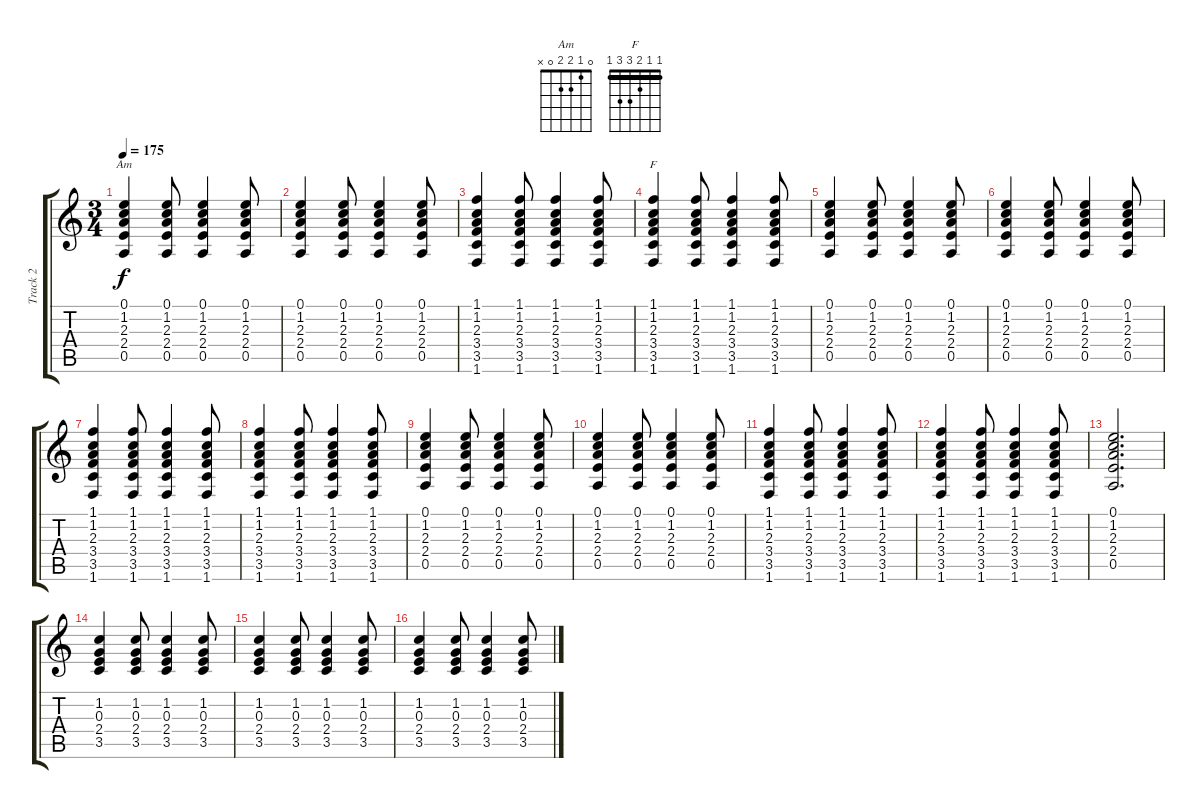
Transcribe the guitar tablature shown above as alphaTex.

\track ("Track 2" "Track 2") {instrument acousticguitarsteel}
\staff {score tabs}
\tuning (E4 B3 G3 D3 A2 E2) {hide}
\chord ("Am" 0 1 2 2 0 x)
\chord ("F" 1 1 2 3 3 1) {barre 1}
\ts (3 4)
\tempo 175
\clef g2
\ks c
(0.1 1.2 2.3 2.4 0.5).4{ch "Am" dy f} (0.1 1.2 2.3 2.4 0.5).8 (0.1 1.2 2.3 2.4 0.5).4 (0.1 1.2 2.3 2.4 0.5).8 |
(0.1 1.2 2.3 2.4 0.5).4 (0.1 1.2 2.3 2.4 0.5).8 (0.1 1.2 2.3 2.4 0.5).4 (0.1 1.2 2.3 2.4 0.5).8 |
(1.1 1.2 2.3 3.4 3.5 1.6).4 (1.1 1.2 2.3 3.4 3.5 1.6).8 (1.1 1.2 2.3 3.4 3.5 1.6).4 (1.1 1.2 2.3 3.4 3.5 1.6).8 |
(1.1 1.2 2.3 3.4 3.5 1.6).4{ch "F"} (1.1 1.2 2.3 3.4 3.5 1.6).8 (1.1 1.2 2.3 3.4 3.5 1.6).4 (1.1 1.2 2.3 3.4 3.5 1.6).8 |
(0.1 1.2 2.3 2.4 0.5).4 (0.1 1.2 2.3 2.4 0.5).8 (0.1 1.2 2.3 2.4 0.5).4 (0.1 1.2 2.3 2.4 0.5).8 |
(0.1 1.2 2.3 2.4 0.5).4 (0.1 1.2 2.3 2.4 0.5).8 (0.1 1.2 2.3 2.4 0.5).4 (0.1 1.2 2.3 2.4 0.5).8 |
(1.1 1.2 2.3 3.4 3.5 1.6).4 (1.1 1.2 2.3 3.4 3.5 1.6).8 (1.1 1.2 2.3 3.4 3.5 1.6).4 (1.1 1.2 2.3 3.4 3.5 1.6).8 |
(1.1 1.2 2.3 3.4 3.5 1.6).4 (1.1 1.2 2.3 3.4 3.5 1.6).8 (1.1 1.2 2.3 3.4 3.5 1.6).4 (1.1 1.2 2.3 3.4 3.5 1.6).8 |
(0.1 1.2 2.3 2.4 0.5).4 (0.1 1.2 2.3 2.4 0.5).8 (0.1 1.2 2.3 2.4 0.5).4 (0.1 1.2 2.3 2.4 0.5).8 |
(0.1 1.2 2.3 2.4 0.5).4 (0.1 1.2 2.3 2.4 0.5).8 (0.1 1.2 2.3 2.4 0.5).4 (0.1 1.2 2.3 2.4 0.5).8 |
(1.1 1.2 2.3 3.4 3.5 1.6).4 (1.1 1.2 2.3 3.4 3.5 1.6).8 (1.1 1.2 2.3 3.4 3.5 1.6).4 (1.1 1.2 2.3 3.4 3.5 1.6).8 |
(1.1 1.2 2.3 3.4 3.5 1.6).4 (1.1 1.2 2.3 3.4 3.5 1.6).8 (1.1 1.2 2.3 3.4 3.5 1.6).4 (1.1 1.2 2.3 3.4 3.5 1.6).8 |
(0.1 1.2 2.3 2.4 0.5).2{d} |
(1.2 0.3 2.4 3.5).4 (1.2 0.3 2.4 3.5).8 (1.2 0.3 2.4 3.5).4 (1.2 0.3 2.4 3.5).8 |
(1.2 0.3 2.4 3.5).4 (1.2 0.3 2.4 3.5).8 (1.2 0.3 2.4 3.5).4 (1.2 0.3 2.4 3.5).8 |
(1.2 0.3 2.4 3.5).4 (1.2 0.3 2.4 3.5).8 (1.2 0.3 2.4 3.5).4 (1.2 0.3 2.4 3.5).8
